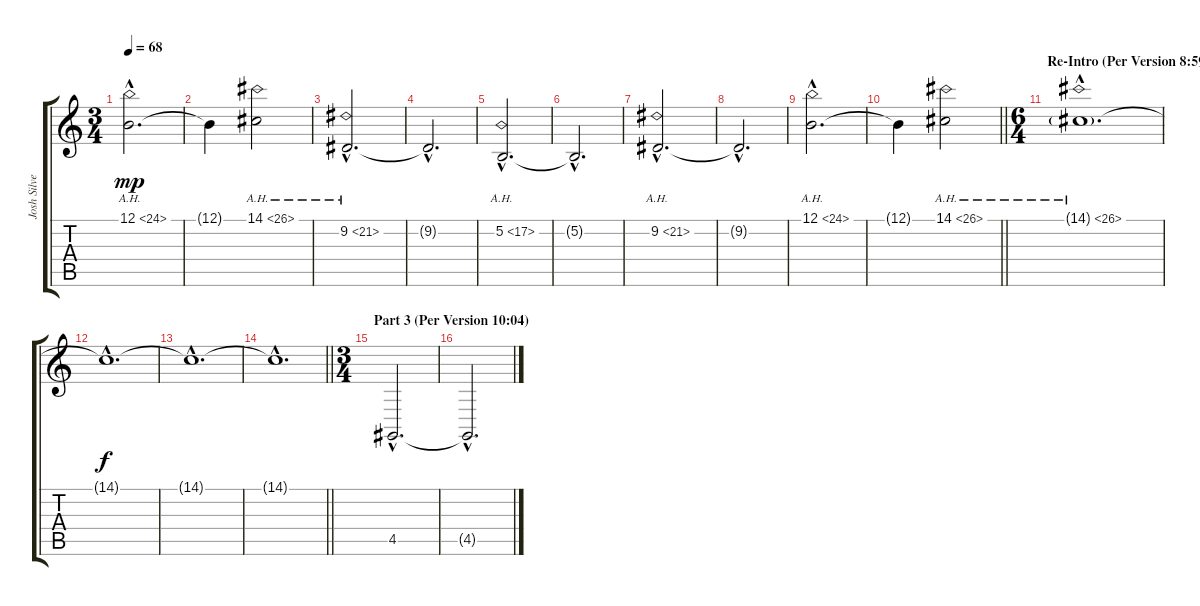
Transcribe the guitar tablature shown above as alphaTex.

\track ("Josh Silver" "Josh Silve") {instrument stringensemble1}
\staff {score tabs}
\tuning (B3 Gb3 D3 A2 E2 B1) {hide}
\ts (3 4)
\tempo 68
\clef g2
\ks c
12.1{ah 12 hac}.2{d dy mp} |
12.1{t}.4 14.1{ah 12}.2 |
9.2{ah 12 hac}.2{d} |
9.2{hac t}.2{d} |
5.2{ah 12 hac}.2{d} |
5.2{hac t}.2{d} |
9.2{ah 12 hac}.2{d} |
9.2{hac t}.2{d} |
12.1{ah 12 hac}.2{d} |
\barLineRight lightlight
12.1{t}.4 14.1{ah 12}.2 |
\ts (6 4)
\section ("" "Re-Intro (Per Version 8:59)")
14.1{ah 12 g hac}.1{d volume 11} |
14.1{hac t}.1{d dy f} |
14.1{hac t}.1{d} |
\barLineRight lightlight
14.1{hac t}.1{d} |
\ts (3 4)
\section ("" "Part 3 (Per Version 10:04)")
4.5{hac}.2{d volume 10} |
4.5{hac t}.2{d}
